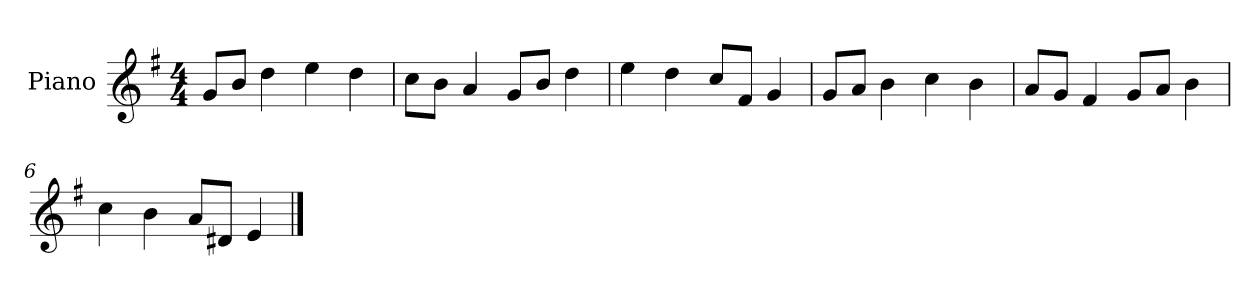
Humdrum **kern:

**kern
*part1
*staff1
*I"Piano
*I'P-no
*clefG2
*k[f#]
*M4/4
*MM90
=1
8g/L
8b/J
4dd\
4ee\
4dd\
=2
8cc\L
8b\J
4a/
8g/L
8b/J
4dd\
=3
4ee\
4dd\
8cc/L
8f#/J
4g/
=4
8g/L
8a/J
4b\
4cc\
4b\
=5
8a/L
8g/J
4f#/
8g/L
8a/J
4b\
=6
4cc\
4b\
8a/L
8d#X/J
4e/
==
*-
